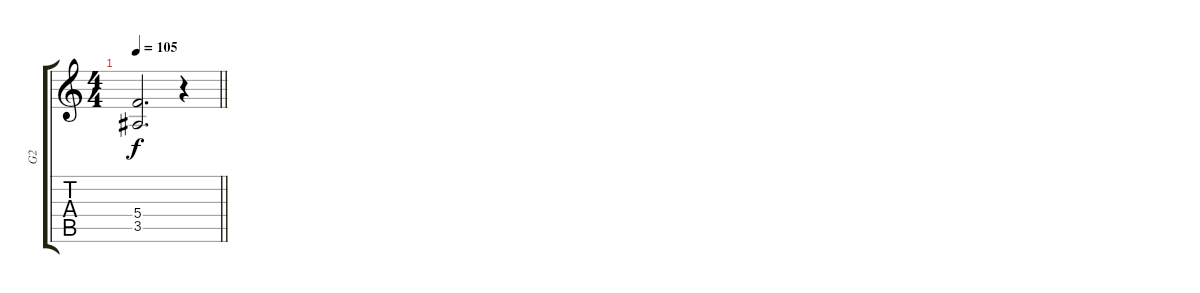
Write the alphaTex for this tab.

\track ("G2" "G2") {instrument distortionguitar}
\staff {score tabs}
\tuning (D4 A3 F3 C3 G2 C2) {hide}
\ts (4 4)
\tempo 105
\clef g2
\barLineRight lightlight
\ks c
(5.4 3.5).2{d dy f} r.4
